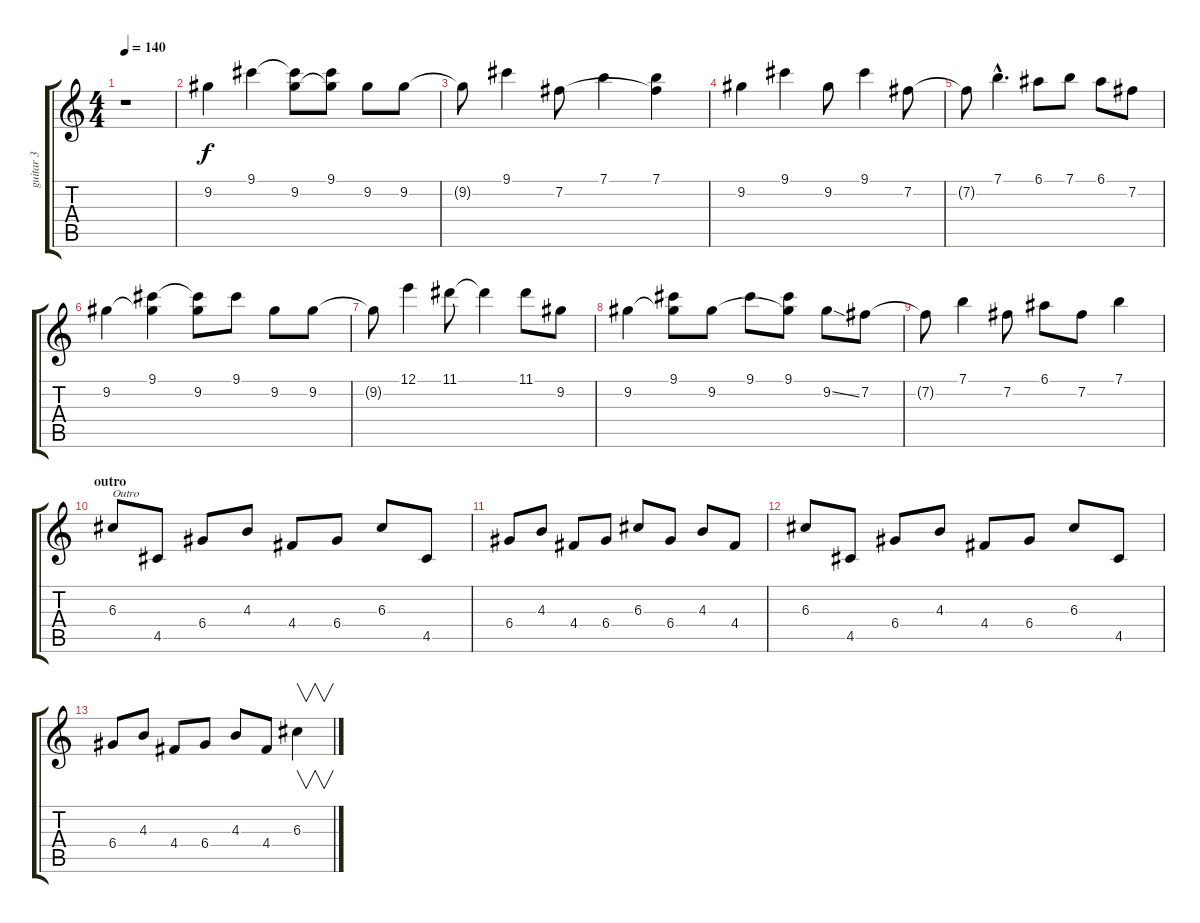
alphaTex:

\track ("guitar 3" "guitar 3") {instrument distortionguitar}
\staff {score tabs}
\tuning (E4 B3 G3 D3 A2 E2) {hide}
\ts (4 4)
\tempo 140
\clef g2
\ks c
r.1{dy mp} |
9.2.4{dy f} 9.1.4 (9.1{t} 9.2).8 (9.1 9.2{t}).8 9.2.8 9.2.8 |
9.2{t}.8 9.1.4 7.2.8 7.1.4 (7.1 7.2{t}).4 |
9.2.4 9.1.4 9.2.8 9.1.4 7.2.8 |
7.2{t}.8 7.1{hac}.4{d} 6.1.8 7.1.8 6.1.8 7.2.8 |
9.2.4 (9.1 9.2{t}).4 (9.1{t} 9.2).8 9.1.8 9.2.8 9.2.8 |
9.2{t}.8 12.1.4 11.1.8 11.1{t}.4 11.1.8 9.2.8 |
9.2.4 (9.1 9.2{t}).8 9.2.8 9.1.8 (9.1 9.2{t}).8 9.2{ss}.8 7.2.8 |
7.2{t}.8 7.1.4 7.2.8 6.1.8 7.2.8 7.1.4 |
\section ("" "outro")
6.3.8{txt "Outro"} 4.5.8 6.4.8 4.3.8 4.4.8 6.4.8 6.3.8 4.5.8 |
6.4.8 4.3.8 4.4.8 6.4.8 6.3.8 6.4.8 4.3.8 4.4.8 |
6.3.8 4.5.8 6.4.8 4.3.8 4.4.8 6.4.8 6.3.8 4.5.8 |
6.4.8 4.3.8 4.4.8 6.4.8 4.3.8 4.4.8 6.3.4{v}
